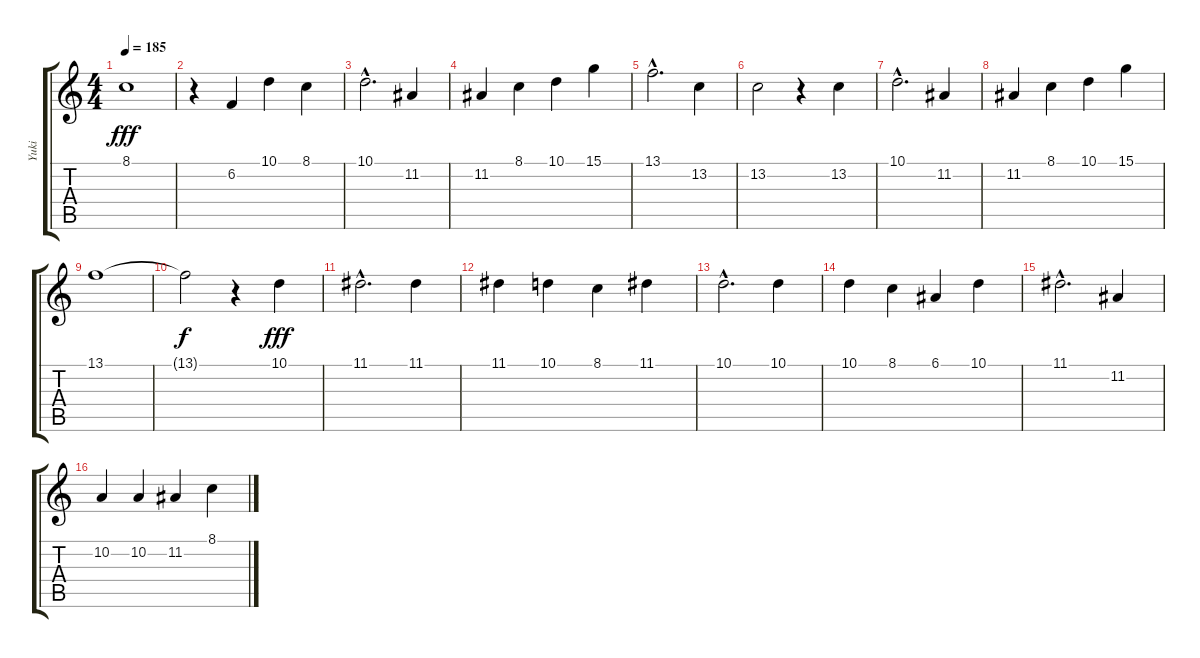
\track ("Yuki" "Yuki") {instrument tenorsax}
\staff {score tabs}
\tuning (E4 B3 G3 D3 A2 E2) {hide}
\ts (4 4)
\tempo 185
\clef g2
\ks c
8.1.1{dy fff} |
r.4 6.2.4 10.1.4 8.1.4 |
10.1{hac}.2{d} 11.2.4 |
11.2.4 8.1.4 10.1.4 15.1.4 |
13.1{hac}.2{d} 13.2.4 |
13.2.2 r.4 13.2.4 |
10.1{hac}.2{d} 11.2.4 |
11.2.4 8.1.4 10.1.4 15.1.4 |
13.1.1 |
13.1{t}.2{dy f} r.4 10.1.4{dy fff} |
11.1{hac}.2{d} 11.1.4 |
11.1.4 10.1.4 8.1.4 11.1.4 |
10.1{hac}.2{d} 10.1.4 |
10.1.4 8.1.4 6.1.4 10.1.4 |
11.1{hac}.2{d} 11.2.4 |
10.2.4 10.2.4 11.2.4 8.1.4
